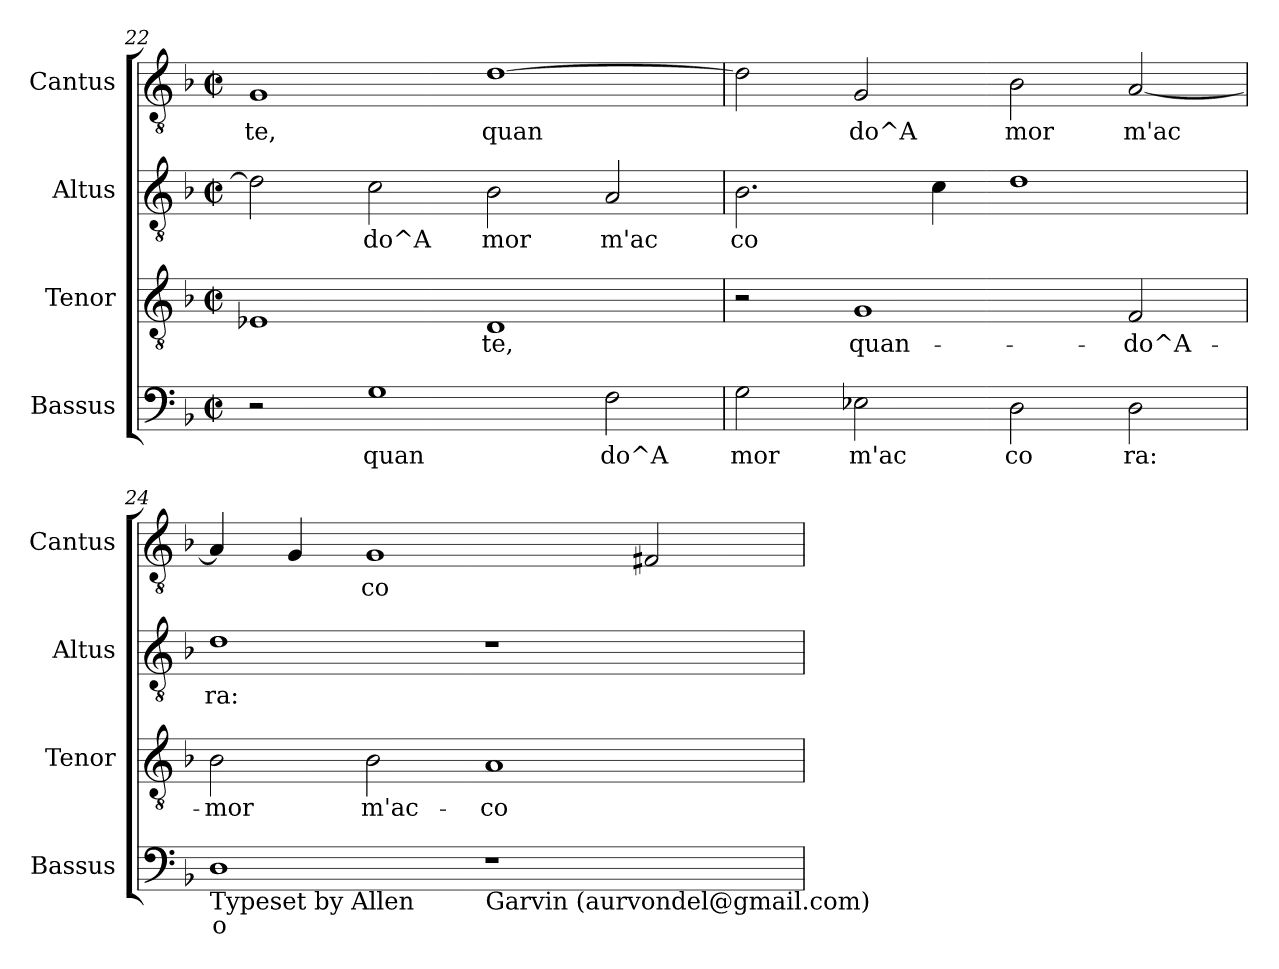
**kern	**text	**kern	**text	**kern	**text	**kern	**text
*part4	*part4	*part3	*part3	*part2	*part2	*part1	*part1
*staff4	*staff4	*staff3	*staff3	*staff2	*staff2	*staff1	*staff1
*I"Bassus	*	*I"Tenor	*	*I"Altus	*	*I"Cantus	*
*I'Bassus	*	*I'Tenor	*	*I'Altus	*	*I'Cantus	*
!!LO:PB:g=z
*clefF4	*	*clefGv2	*	*clefGv2	*	*clefGv2	*
*k[b-]	*	*k[b-]	*	*k[b-]	*	*k[b-]	*
*F:	*	*F:	*	*F:	*	*F:	*
*M2/2	*	*M2/2	*	*M2/2	*	*M2/2	*
*met(c|)	*	*met(c|)	*	*met(c|)	*	*met(c|)	*
=22	=22	=22	=22	=22	=22	=22	=22
!	!	!	!LO:LY:b:cj	!	!LO:LY:b:cj	!	!LO:LY:b:cj
2r	.	1E-X	.	2d\]	.	1G	-te,
!	!LO:LY:b:cj	!	!	!	!LO:LY:b:cj	!	!
1G	quan	.	.	2c\	do^A	.	.
!	!	!	!LO:LY:b:cj	!	!LO:LY:b:cj	!	!LO:LY:b:cj
.	.	1D	te,	2B-\	mor	[>1d	quan
!	!LO:LY:b:cj	!	!	!	!LO:LY:b:cj	!	!
2F\	do^A	.	.	2A/	m'ac	.	.
=23	=23	=23	=23	=23	=23	=23	=23
!	!LO:LY:b:cj	!	!	!	!LO:LY:b:cj	!	!LO:LY:b:cj
2G\	mor	2r	.	2.B-\	co	2d\]	.
!	!LO:LY:b:cj	!	!LO:LY:b:cj	!	!	!	!LO:LY:b:cj
2E-X\	m'ac	1G	quan-	.	.	2G/	do^A
!	!	!	!	!	!LO:LY:b:cj	!	!
.	.	.	.	4c\	.	.	.
!	!LO:LY:b:cj	!	!	!	!LO:LY:b:cj	!	!LO:LY:b:cj
2D\	co	.	.	1d	.	2B-\	mor
!	!LO:LY:b:cj	!	!LO:LY:b:cj	!	!	!	!LO:LY:b:cj
2D\	ra:	2F/	-do^A-	.	.	[<2A/	m'ac
=24	=24	=24	=24	=24	=24	=24	=24
!LO:TX:b:t=Typeset by Allen	!	!	!	!	!	!	!
!	!LO:LY:b:cj	!	!LO:LY:b:cj	!	!LO:LY:b:cj	!	!LO:LY:b:cj
1D	o	2B-\	-mor	1d	ra:	4A/]	.
!	!	!	!	!	!	!	!LO:LY:b:cj
.	.	.	.	.	.	4G/	.
!	!	!	!LO:LY:b:cj	!	!	!	!LO:LY:b:cj
.	.	2B-\	m'ac-	.	.	1G	co
!LO:TX:b:t=Garvin (aurvondel@gmail.com)	!	!	!	!	!	!	!
!	!	!	!LO:LY:b:cj	!	!	!	!
1r	.	1A	-co-	1r	.	.	.
!	!	!	!	!	!	!	!LO:LY:b:cj
.	.	.	.	.	.	2F#/	.
=	=	=	=	=	=	=	=
*-	*-	*-	*-	*-	*-	*-	*-
